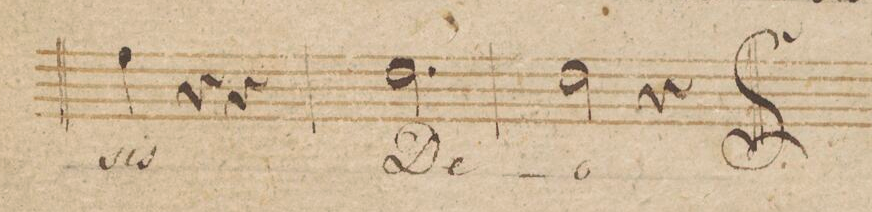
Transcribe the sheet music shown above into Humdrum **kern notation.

**kern	**text	**dynam
*I"Basso.	*	*
*clefF4	*	*
*k[b-]	*	*
*met(c)	*	*
*M3/4	*	*
4A\	-sis	.
4r	.	.
4r	.	.
=56	=56	=56
2.F\	De-	.
=57	=57	=57
2F\	-o	.
4r	.	.
==	==	==
*-	*-	*-
